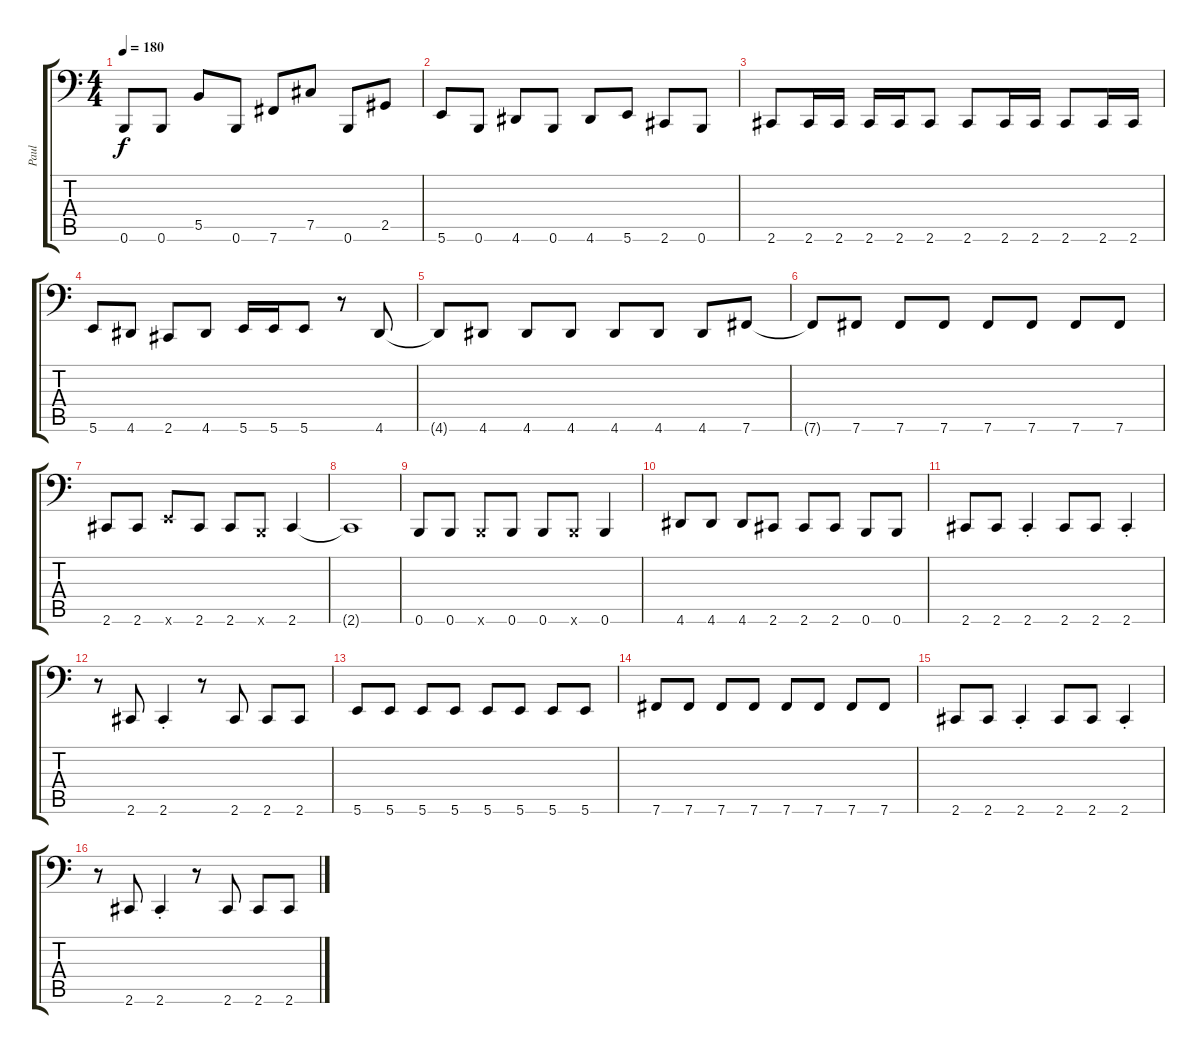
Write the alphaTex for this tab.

\track ("Paul" "Paul") {instrument electricbasspick}
\staff {score tabs}
\tuning (Db3 Ab2 E2 B1 Gb1 B0) {hide}
\ts (4 4)
\tempo 180
\clef f4
\ks c
0.6{t}.8{dy f} 0.6.8 5.5.8 0.6.8 7.6.8 7.5.8 0.6.8 2.5.8 |
5.6.8 0.6.8 4.6.8 0.6.8 4.6.8 5.6.8 2.6.8 0.6.8 |
2.6.8 2.6.16 2.6.16 2.6.16 2.6.16 2.6.8 2.6.8 2.6.16 2.6.16 2.6.8 2.6.16 2.6.16 |
5.6.8 4.6.8 2.6.8 4.6.8 5.6.16 5.6.16 5.6.8 r.8 4.6.8 |
4.6{t}.8 4.6.8 4.6.8 4.6.8 4.6.8 4.6.8 4.6.8 7.6.8 |
7.6{t}.8 7.6.8 7.6.8 7.6.8 7.6.8 7.6.8 7.6.8 7.6.8 |
2.6.8 2.6.8 5.6{x}.8 2.6.8 2.6.8 0.6{x}.8 2.6.4 |
2.6{t}.1 |
0.6.8 0.6.8 0.6{x}.8 0.6.8 0.6.8 0.6{x}.8 0.6.4 |
4.6.8 4.6.8 4.6.8 2.6.8 2.6.8 2.6.8 0.6.8 0.6.8 |
2.6.8 2.6.8 2.6{st}.4 2.6.8 2.6.8 2.6{st}.4 |
r.8 2.6.8 2.6{st}.4 r.8 2.6.8 2.6.8 2.6.8 |
5.6.8 5.6.8 5.6.8 5.6.8 5.6.8 5.6.8 5.6.8 5.6.8 |
7.6.8 7.6.8 7.6.8 7.6.8 7.6.8 7.6.8 7.6.8 7.6.8 |
2.6.8 2.6.8 2.6{st}.4 2.6.8 2.6.8 2.6{st}.4 |
r.8 2.6.8 2.6{st}.4 r.8 2.6.8 2.6.8 2.6.8
